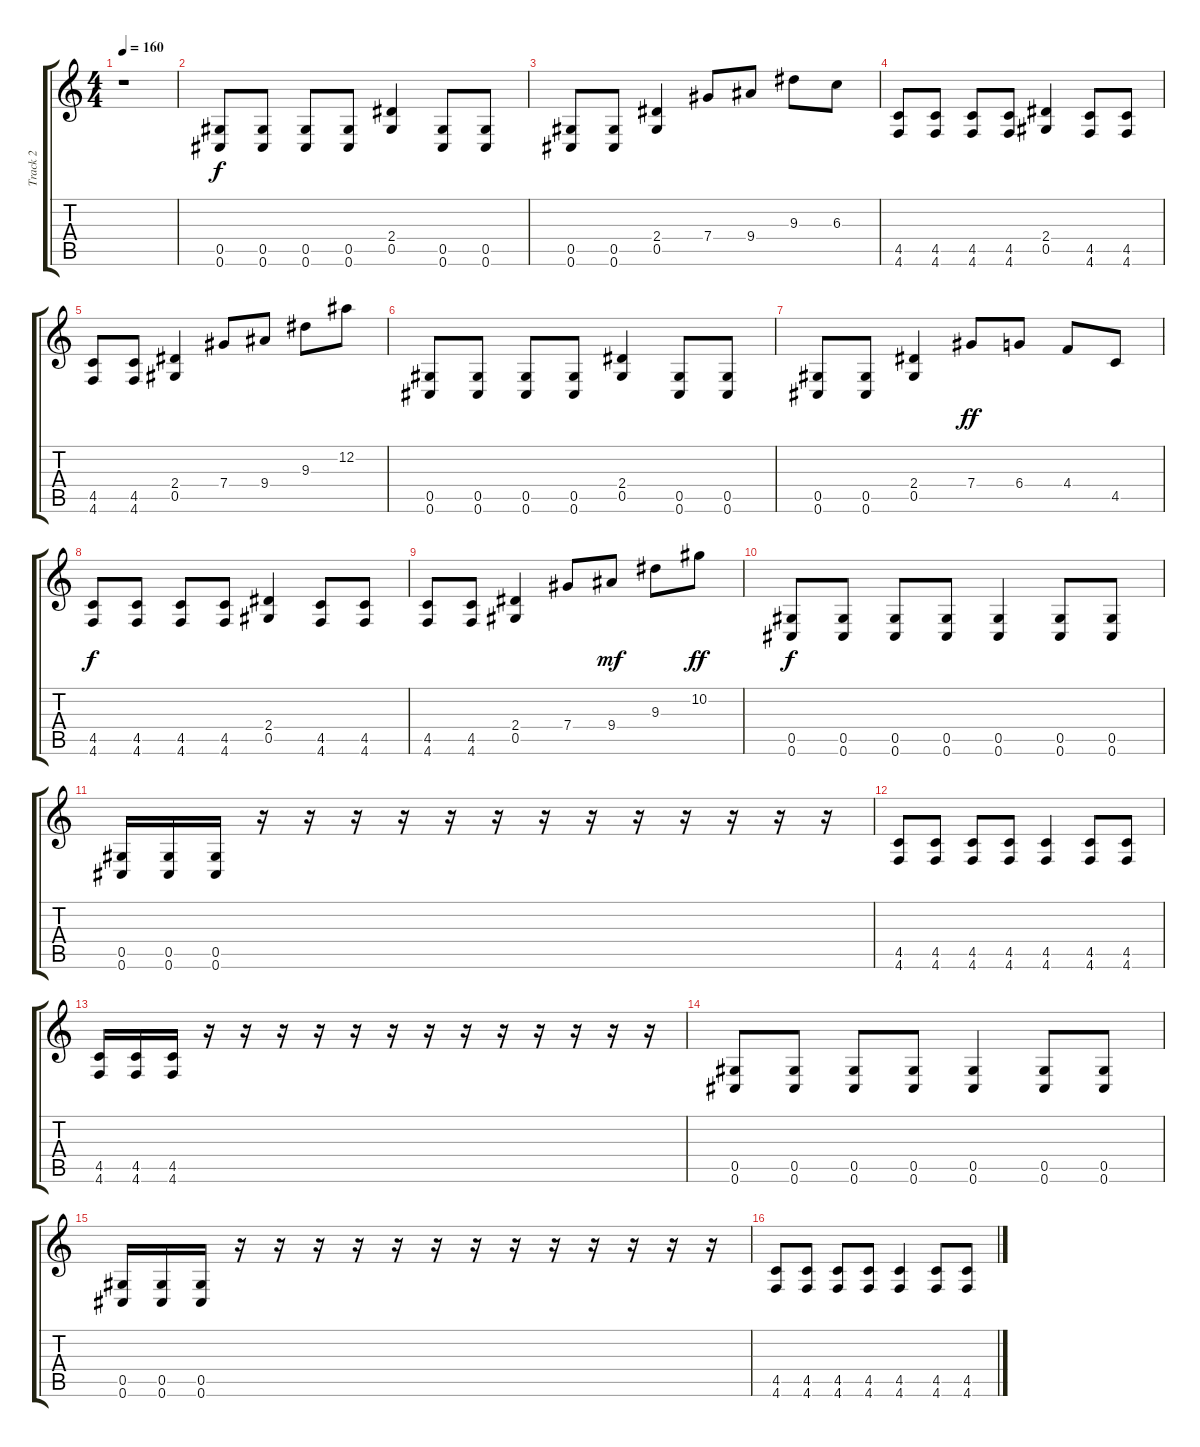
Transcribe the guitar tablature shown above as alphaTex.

\track ("Track 2" "Track 2") {instrument distortionguitar}
\staff {score tabs}
\tuning (Eb4 Bb3 Gb3 Db3 Ab2 Db2) {hide}
\ts (4 4)
\tempo 160
\clef g2
\ks c
r.1{dy f} |
(0.5 0.6).8 (0.5 0.6).8 (0.5 0.6).8 (0.5 0.6).8 (2.4 0.5).4 (0.5 0.6).8 (0.5 0.6).8 |
(0.5 0.6).8 (0.5 0.6).8 (2.4 0.5).4 7.4.8 9.4.8 9.3.8 6.3.8 |
(4.5 4.6).8 (4.5 4.6).8 (4.5 4.6).8 (4.5 4.6).8 (2.4 0.5).4 (4.5 4.6).8 (4.5 4.6).8 |
(4.5 4.6).8 (4.5 4.6).8 (2.4 0.5).4 7.4.8 9.4.8 9.3.8 12.2.8 |
(0.5 0.6).8 (0.5 0.6).8 (0.5 0.6).8 (0.5 0.6).8 (2.4 0.5).4 (0.5 0.6).8 (0.5 0.6).8 |
(0.5 0.6).8 (0.5 0.6).8 (2.4 0.5).4 7.4.8{dy ff} 6.4.8 4.4.8 4.5.8 |
(4.5 4.6).8{dy f} (4.5 4.6).8 (4.5 4.6).8 (4.5 4.6).8 (2.4 0.5).4 (4.5 4.6).8 (4.5 4.6).8 |
(4.5 4.6).8 (4.5 4.6).8 (2.4 0.5).4 7.4.8 9.4.8{dy mf} 9.3.8 10.2.8{dy ff} |
(0.5 0.6).8{dy f} (0.5 0.6).8 (0.5 0.6).8 (0.5 0.6).8 (0.5 0.6).4 (0.5 0.6).8 (0.5 0.6).8 |
(0.5 0.6).16 (0.5 0.6).16 (0.5 0.6).16 r.16 r.16 r.16 r.16 r.16 r.16 r.16 r.16 r.16 r.16 r.16 r.16 r.16 |
(4.5 4.6).8 (4.5 4.6).8 (4.5 4.6).8 (4.5 4.6).8 (4.5 4.6).4 (4.5 4.6).8 (4.5 4.6).8 |
(4.5 4.6).16 (4.5 4.6).16 (4.5 4.6).16 r.16 r.16 r.16 r.16 r.16 r.16 r.16 r.16 r.16 r.16 r.16 r.16 r.16 |
(0.5 0.6).8 (0.5 0.6).8 (0.5 0.6).8 (0.5 0.6).8 (0.5 0.6).4 (0.5 0.6).8 (0.5 0.6).8 |
(0.5 0.6).16 (0.5 0.6).16 (0.5 0.6).16 r.16 r.16 r.16 r.16 r.16 r.16 r.16 r.16 r.16 r.16 r.16 r.16 r.16 |
(4.5 4.6).8 (4.5 4.6).8 (4.5 4.6).8 (4.5 4.6).8 (4.5 4.6).4 (4.5 4.6).8 (4.5 4.6).8
